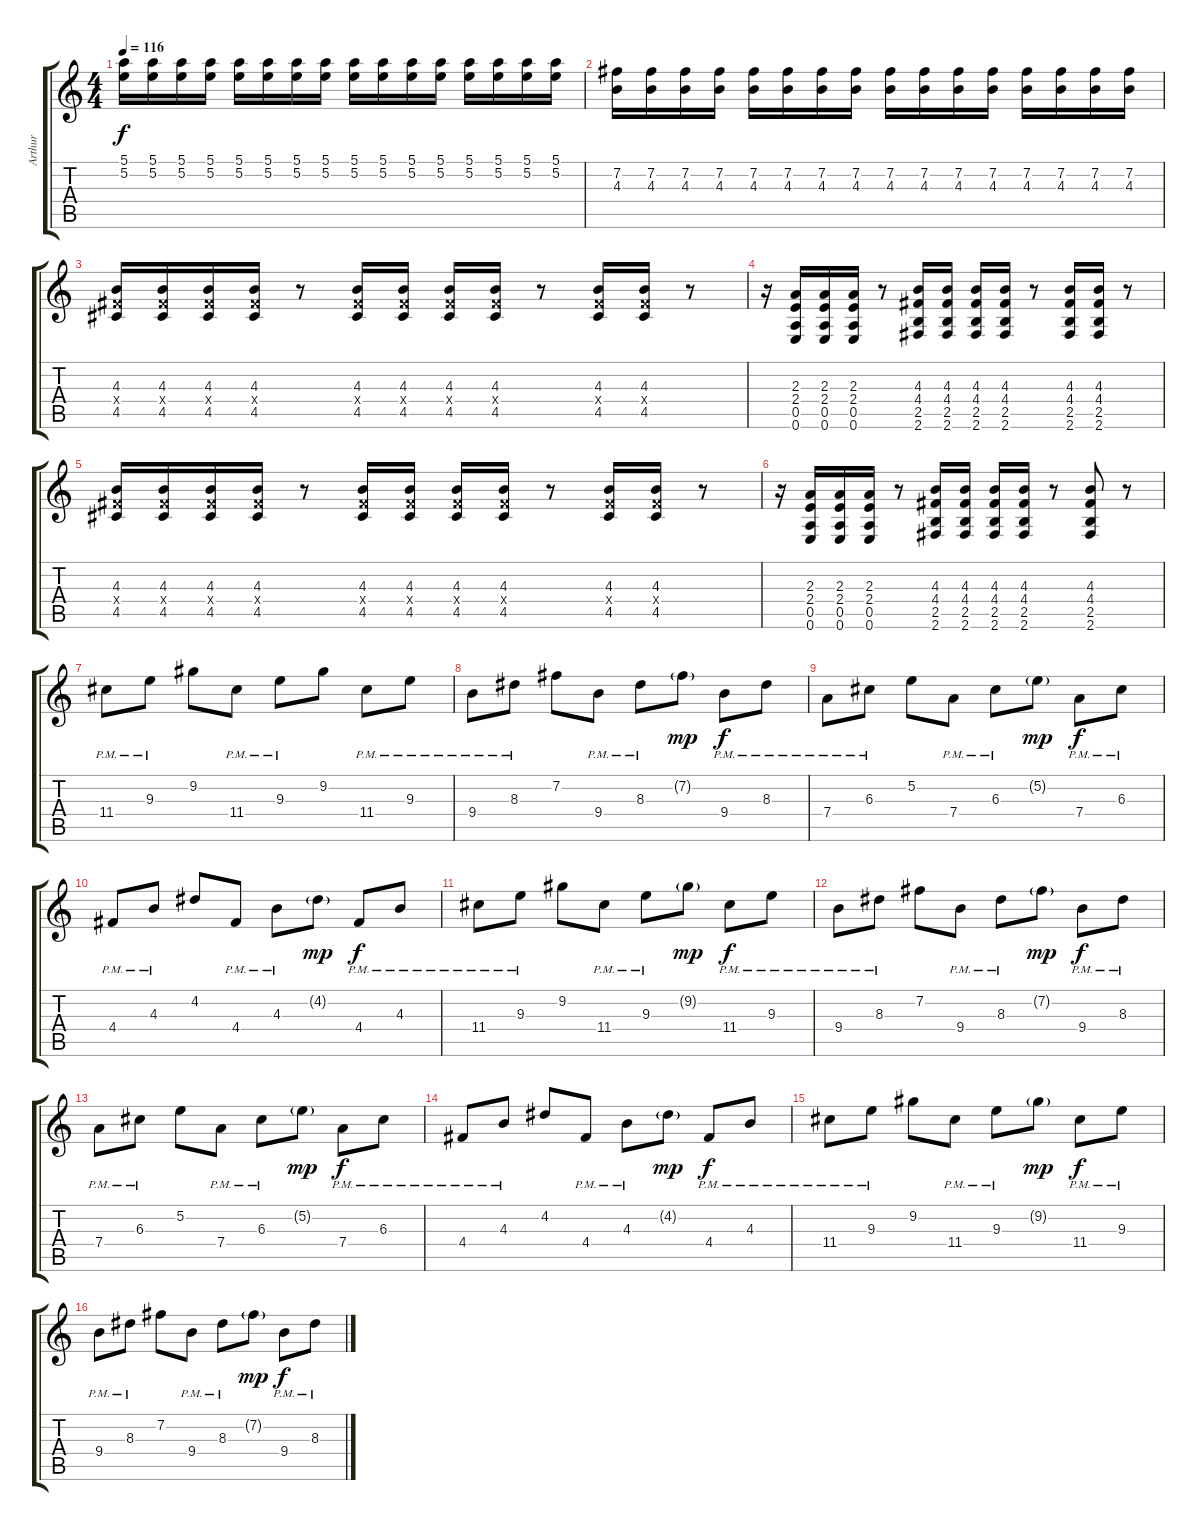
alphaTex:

\track ("Arthur" "Arthur") {instrument distortionguitar}
\staff {score tabs}
\tuning (E4 B3 G3 D3 A2 E2) {hide}
\ts (4 4)
\tempo 116
\clef g2
\ks c
(5.1 5.2).16{dy f} (5.1 5.2).16 (5.1 5.2).16 (5.1 5.2).16 (5.1 5.2).16 (5.1 5.2).16 (5.1 5.2).16 (5.1 5.2).16 (5.1 5.2).16 (5.1 5.2).16 (5.1 5.2).16 (5.1 5.2).16 (5.1 5.2).16 (5.1 5.2).16 (5.1 5.2).16 (5.1 5.2).16 |
(7.2 4.3).16 (7.2 4.3).16 (7.2 4.3).16 (7.2 4.3).16 (7.2 4.3).16 (7.2 4.3).16 (7.2 4.3).16 (7.2 4.3).16 (7.2 4.3).16 (7.2 4.3).16 (7.2 4.3).16 (7.2 4.3).16 (7.2 4.3).16 (7.2 4.3).16 (7.2 4.3).16 (7.2 4.3).16 |
(4.3 4.4{x} 4.5).16{volume 13} (4.3 4.4{x} 4.5).16 (4.3 4.4{x} 4.5).16 (4.3 4.4{x} 4.5).16 r.8 (4.3 4.4{x} 4.5).16 (4.3 4.4{x} 4.5).16 (4.3 4.4{x} 4.5).16 (4.3 4.4{x} 4.5).16 r.8 (4.3 4.4{x} 4.5).16 (4.3 4.4{x} 4.5).16 r.8 |
r.16 (2.3 2.4 0.5 0.6).16 (2.3 2.4 0.5 0.6).16 (2.3 2.4 0.5 0.6).16 r.8 (4.3 4.4 2.5 2.6).16 (4.3 4.4 2.5 2.6).16 (4.3 4.4 2.5 2.6).16 (4.3 4.4 2.5 2.6).16 r.8 (4.3 4.4 2.5 2.6).16 (4.3 4.4 2.5 2.6).16 r.8 |
(4.3 4.4{x} 4.5).16 (4.3 4.4{x} 4.5).16 (4.3 4.4{x} 4.5).16 (4.3 4.4{x} 4.5).16 r.8 (4.3 4.4{x} 4.5).16 (4.3 4.4{x} 4.5).16 (4.3 4.4{x} 4.5).16 (4.3 4.4{x} 4.5).16 r.8 (4.3 4.4{x} 4.5).16 (4.3 4.4{x} 4.5).16 r.8 |
r.16 (2.3 2.4 0.5 0.6).16 (2.3 2.4 0.5 0.6).16 (2.3 2.4 0.5 0.6).16 r.8 (4.3 4.4 2.5 2.6).16 (4.3 4.4 2.5 2.6).16 (4.3 4.4 2.5 2.6).16 (4.3 4.4 2.5 2.6).16 r.8 (4.3 4.4 2.5 2.6).8 r.8 |
11.4{pm}.8{volume 10 instrument electricguitarmuted} 9.3{pm}.8 9.2.8 11.4{pm}.8 9.3{pm}.8 9.2.8 11.4{pm}.8 9.3{pm}.8 |
9.4{pm}.8 8.3{pm}.8 7.2.8 9.4{pm}.8 8.3{pm}.8 7.2{g}.8{dy mp} 9.4{pm}.8{dy f} 8.3{pm}.8 |
7.4{pm}.8 6.3{pm}.8 5.2.8 7.4{pm}.8 6.3{pm}.8 5.2{g}.8{dy mp} 7.4{pm}.8{dy f} 6.3{pm}.8 |
4.4{pm}.8 4.3{pm}.8 4.2.8 4.4{pm}.8 4.3{pm}.8 4.2{g}.8{dy mp} 4.4{pm}.8{dy f} 4.3{pm}.8 |
11.4{pm}.8 9.3{pm}.8 9.2.8 11.4{pm}.8 9.3{pm}.8 9.2{g}.8{dy mp} 11.4{pm}.8{dy f} 9.3{pm}.8 |
9.4{pm}.8 8.3{pm}.8 7.2.8 9.4{pm}.8 8.3{pm}.8 7.2{g}.8{dy mp} 9.4{pm}.8{dy f} 8.3{pm}.8 |
7.4{pm}.8 6.3{pm}.8 5.2.8 7.4{pm}.8 6.3{pm}.8 5.2{g}.8{dy mp} 7.4{pm}.8{dy f} 6.3{pm}.8 |
4.4{pm}.8 4.3{pm}.8 4.2.8 4.4{pm}.8 4.3{pm}.8 4.2{g}.8{dy mp} 4.4{pm}.8{dy f} 4.3{pm}.8 |
11.4{pm}.8 9.3{pm}.8 9.2.8 11.4{pm}.8 9.3{pm}.8 9.2{g}.8{dy mp} 11.4{pm}.8{dy f} 9.3{pm}.8 |
9.4{pm}.8 8.3{pm}.8 7.2.8 9.4{pm}.8 8.3{pm}.8 7.2{g}.8{dy mp} 9.4{pm}.8{dy f} 8.3{pm}.8
